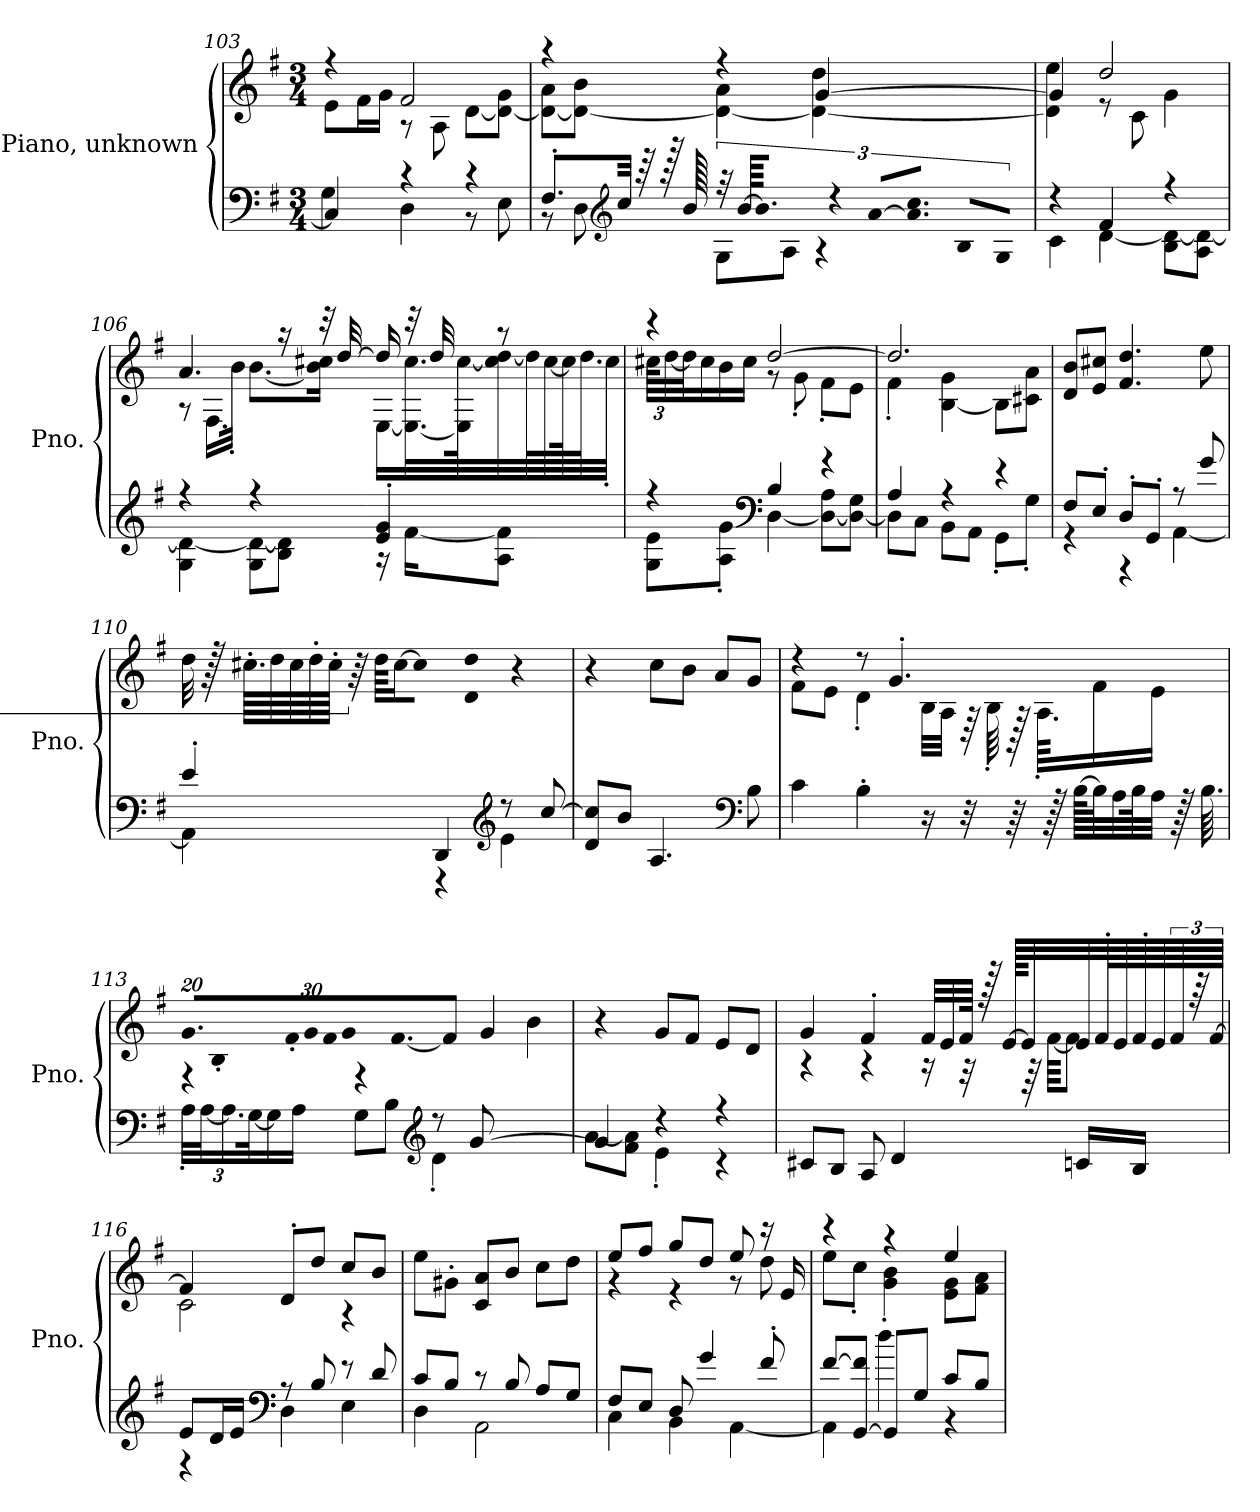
**kern	**kern
*part1	*part1
*staff2	*staff1
*I"Piano, unknown	*
*I'Pno.	*
!!LO:LB:g=z
*clefF4	*clefG2
*k[f#]	*k[f#]
*M3/4	*M3/4
=103	=103
*^	*^
4C#/]	4G\	4r	8e\L
.	.	.	16f#\L
.	.	.	16g\JJ
4r	4D\	2f#/	8r
.	.	.	8A\
4r	8r	.	[8d\L
.	8E\	.	8d\_ 8g\J
=104	=104	=104	=104
8.F#'/L	8r	4r	8d\_ 8a\L
.	8D\	.	8d\_ 8b\J
*clefG2	*	*	*
32cc/Jkk	.	.	.
64r	.	.	.
128r	.	.	.
128b/	.	.	.
48r	8G\L	4r	4d\_ 4a\
[96b/KKLL	.	.	.
16.b/JJ]	.	.	.
16r	8A\J	.	.
[64a/KLLL	.	.	.
32.a/] 32.cc/JJJ	.	.	.
8B/L	4r	[4g/	4d\_ 4dd\
8G/J	.	.	.
=105	=105	=105	=105
4r	4c\	4g/]	4d\] 4ee\
4f#/	[4d\	2dd/	8r
.	.	.	8c\
4r	8B\ 8d\_L	.	4g\
.	8A\ 8d\_J	.	.
!!LO:PB:g=z	!!
=106	=106	=106	=106
4r	4G\ 4d\_	4.a/	8r
.	.	.	16.F#\LL
.	.	.	32b'\JJk
4r	8G\ 8d\_L	.	[8.b\L
.	8B\ 8d\]J	16r	.
.	.	32r	16b\] 16cc#X\Jk
.	.	[32dd/	.
4e/' 4g/'	16r	16dd/]	[16E\LL
.	[16f#\KL	32r	32.E\_ 32.cc#\L
.	.	32dd/	.
.	.	.	64E\] [64cc#\K
.	8A\ 8f#\]J	8r	32cc#\] [32dd\
.	.	.	64dd\L]
.	.	.	[64cc#\
.	.	.	128cc#\K]
.	.	.	64.dd\J
.	.	.	32cc#'\JJJ
=107	=107	=107	=107
*	*	*	*Xbrackettup
4r	8G\ 8e\L	4r	96cc#X\KLLL
.	.	.	[48dd\
.	.	.	32dd\J]
.	.	.	16cc#\
.	8A\' 8g\'J	.	16b\
.	.	.	16cc#\JJ
*clefF4	*	*	*
4B/	[4D\	[2dd/	8r
.	.	.	8g'\
4r	8D\_ 8A\L	.	8f#'\L
.	8D\_ 8G\J	.	8e\J
!!LO:LB:g=z	!!
=108	=108	=108	=108
4A/	8D\L]	2.dd/]	4f#'\
.	8C\J	.	.
4r	8BB\L	.	[4B\ 4g\
.	8AA\J	.	.
4r	8GG'\L	.	8B\L]
.	8G'\J	.	8c#X\ 8a\J
*	*	*v	*v
=109	=109	=109
8F#/L	4r	8d/ 8b/L
8E'/J	.	8e/ 8cc#X/J
8D'/L	4r	4.f#/ 4.dd/
8GG'/J	.	.
8r	[4AA\	.
8g/	.	8ee\
=110	=110	=110
4e'/	4AA\]	32dd\
.	.	128r
.	.	64.cc#X'\LLLL
.	.	64dd\
.	.	64cc#\
.	.	64dd'\
.	.	64cc#'\JJJJ
*	*	*brackettup
.	.	96r
.	.	96dd\KKLL
.	.	[24cc#\
.	.	16cc#\JJ]
4DD/	4r	4d/ 4dd/
*clefG2	*	*
8r	4e\	4r
[8cc/	.	.
*v	*v	*
=111	=111
8d/ 8cc/]L	4r
8b/J	.
4.A/	8cc\L
.	8b\J
.	8a/L
*clefF4	*
8B\	8g/J
!!LO:LB:g=z
=112	=112
*	*^
4c\	4r	8f#\L
.	.	8e\J
4B'\	8r	4d'\
.	4.g'/	.
16r	.	32B\LLL
.	.	32A\JJJ
32r	.	64r
.	.	64B'\
64r	.	128r
.	.	64.A'\KKLL
128r	.	.
[128B\KLLLL	.	.
64B\J]	.	16f#\
32A\	.	.
64B\K	.	.
32A\JJJ	.	16e\JJ
128r	.	.
64.B\	.	.
*	*v	*v
=113	=113
*^	*
*	*Xbrackettup	*Xbrackettup
!	!	!LO:N:vis=64.
4r	48A'\LLL	640%17g/LLLL
.	[48A\J	.
!	!	!LO:N:vis=256
.	.	1920%17B'/K
.	.	1920ryy
!	!	!LO:N:vis=64
.	.	960%17f#'/
.	24.A\]	.
!	!	!LO:N:vis=64
.	.	960%17g/
!	!	!LO:N:vis=64
.	.	960%17f#/
!	!	!LO:N:vis=256
.	.	1920%17g/K
.	.	1920ryy
!	!	!LO:N:vis=64.
.	.	[640%17f#/JJJ
.	[48G\K	.
.	16G\]	8f#/J]
.	16A\JJ	.
4r	8G\L	4g/
.	8B\J	.
*clefG2	*	*
8r	4d'\	4b\
[8g/	.	.
=114	=114	=114
4g/]	[8a\L	4r
.	8f#\ 8a\]J	.
4r	4e'\	8g/L
.	.	8f#/J
4r	4r	8e/L
.	.	8d/J
*v	*v	*
!!LO:LB:g=z
=115	=115
*	*^
8c#X/L	4g/	4r
8B/J	.	.
8A/	4f#'/	4r
4d/	.	.
.	32f#/LLL	16r
.	32e/	.
.	64f#/JJJk	32r
.	128r	.
.	[128e/KKLLL	.
.	32e/]	64r
.	.	[64f#\KKKL
16cn/LL	32e/	8f#\J]
.	64f#'/L	.
.	64e/	.
16B/JJ	64f#'/	.
.	64e/	.
*	*brackettup	*
.	96f#/JJJJ	.
.	96r	.
.	[96f#/	.
=116	=116	=116
*^	*	*
8e/L	4r	4f#/]	2c\
16d/L	.	.	.
16e/JJ	.	.	.
*clefF4	*	*	*
8r	4D\	8d'/L	.
8B/	.	8dd/J	.
8r	4E\	8cc/L	4r
8d/	.	8b/J	.
*	*	*v	*v
=117	=117	=117
8c/L	4D\	8ee\L
8B/J	.	8g#X'\J
8r	2AA\	8c/ 8a/L
8B/	.	8b/J
8A/L	.	8cc\L
8G/J	.	8dd\J
!!LO:LB:g=z
=118	=118	=118
*	*	*^
8F#/L	4C\	8ee/L	4r
8E/J	.	8ff#/J	.
8D/	4BB\	8gg/L	4r
4g/	.	8dd/J	.
.	[4AA\	8ee/	8r
8f#'/	.	16r	8dd\
.	.	16e/	.
=119	=119	=119	=119
[8f#/L	4AA\]	4r	8ee\L
[8GG/ 8f#/]J	.	.	8cc'\J
8GG/L]	4dd\	4r	4g\' 4b\'
8G/J	.	.	.
8c/L	4r	4ee/	8e\ 8g\L
8B/J	.	.	8f#\ 8a\J
*v	*v	*	*
*	*v	*v
=	=
*-	*-
